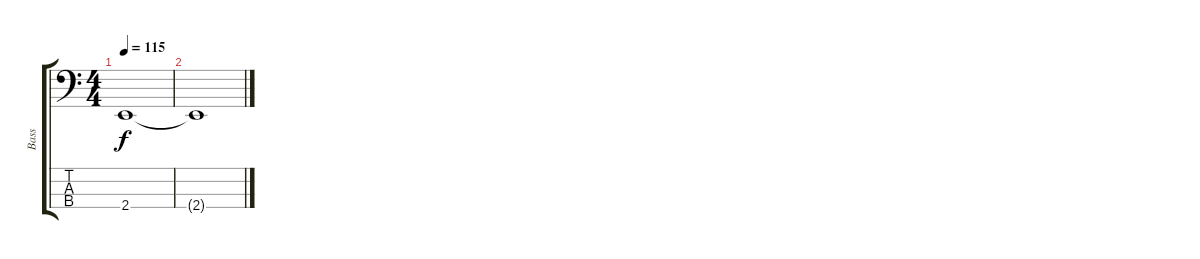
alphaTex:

\track ("Bass" "Bass") {instrument electricbasspick}
\staff {score tabs}
\tuning (G2 D2 A1 D1) {hide}
\ts (4 4)
\tempo 115
\clef f4
\ks c
2.4{t}.1{dy f} |
2.4{t}.1
